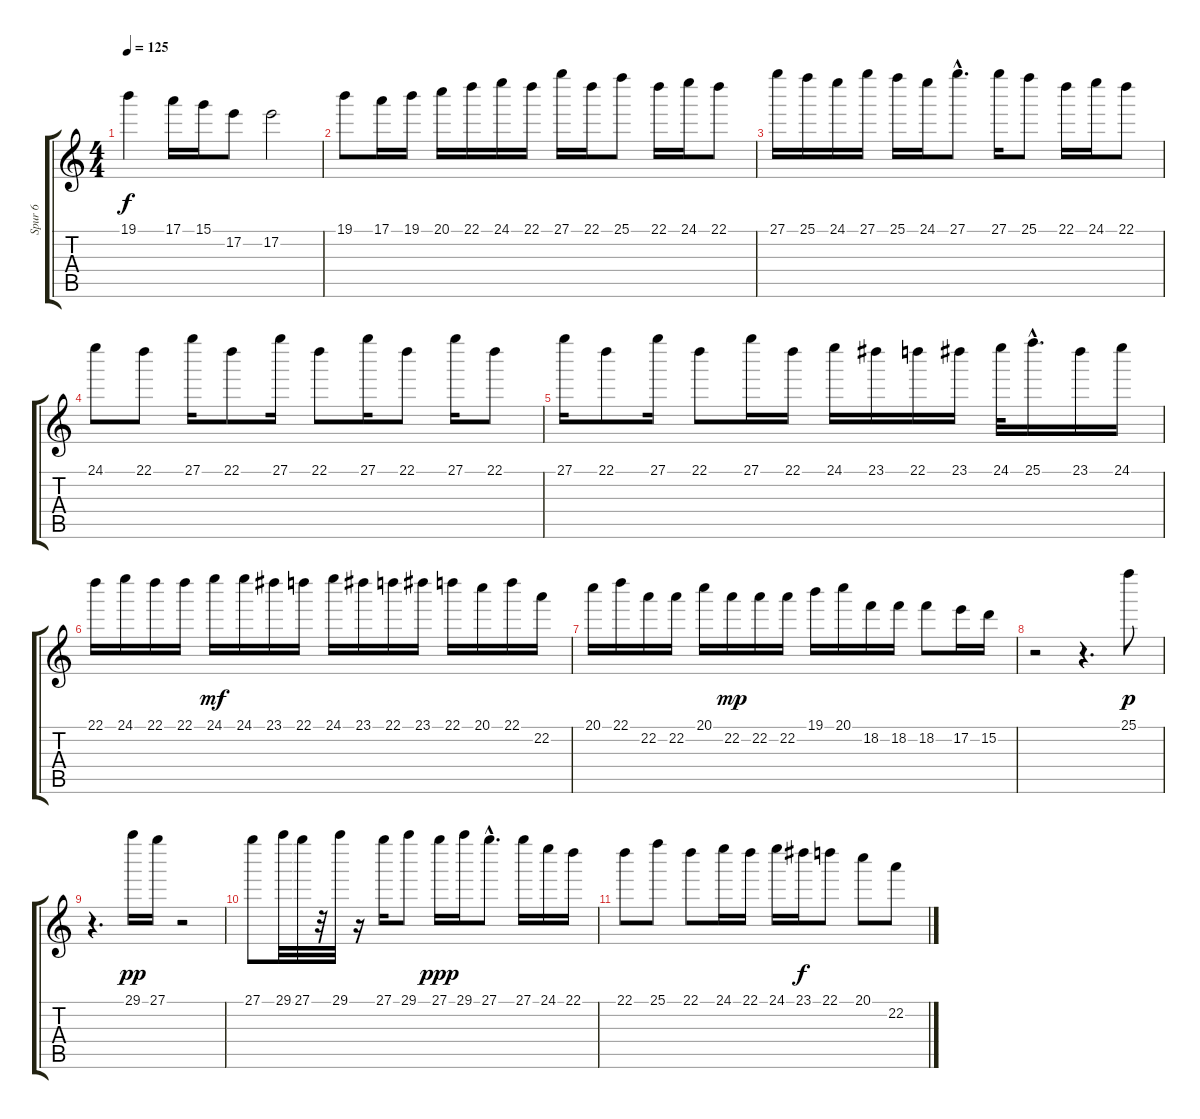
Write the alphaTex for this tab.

\track ("Spur 6" "Spur 6") {instrument overdrivenguitar}
\staff {score tabs}
\tuning (E4 B3 G3 D3 A2 E2) {hide}
\ts (4 4)
\tempo 125
\clef g2
\ks c
19.1{t}.4{dy f} 17.1.16 15.1.16 17.2.8 17.2.2 |
19.1.8 17.1.16 19.1.16 20.1.16 22.1.16 24.1.16 22.1.16 27.1.16 22.1.16 25.1.8 22.1.16 24.1.16 22.1.8 |
27.1.16 25.1.16 24.1.16 27.1.16 25.1.16 24.1.16 27.1{hac}.8{d} 27.1.16 25.1.8 22.1.16 24.1.16 22.1.8 |
24.1.8 22.1.8 27.1.16 22.1.8 27.1.16 22.1.8 27.1.16 22.1.8 27.1.16 22.1.8 |
27.1.16 22.1.8 27.1.16 22.1.8 27.1.16 22.1.16 24.1.16 23.1.16 22.1.16 23.1.16 24.1.32 25.1{hac}.16{d} 23.1.16 24.1.16 |
22.1.16 24.1.16 22.1.16 22.1.16 24.1.16{dy mf} 24.1.16 23.1.16 22.1.16 24.1.16 23.1.16 22.1.16 23.1.16 22.1.16 20.1.16 22.1.16 22.2.16 |
20.1.16 22.1.16 22.2.16 22.2.16 20.1.16 22.2.16{dy mp} 22.2.16 22.2.16 19.1.16 20.1.16 18.2.16 18.2.16 18.2.8 17.2.16 15.2.16 |
r.2 r.4{d} 25.1.8{dy p} |
r.4{d} 29.1.16{dy pp} 27.1.16 r.2 |
27.1.8 29.1.32 27.1.32 r.32 29.1.32 r.16 27.1.16 29.1.8 27.1.16{dy ppp} 29.1.16 27.1{hac}.8{d} 27.1.16 24.1.16 22.1.16 |
22.1.8 25.1.8 22.1.8 24.1.16 22.1.16 24.1.16 23.1.16{dy f} 22.1.8 20.1.8 22.2.8
